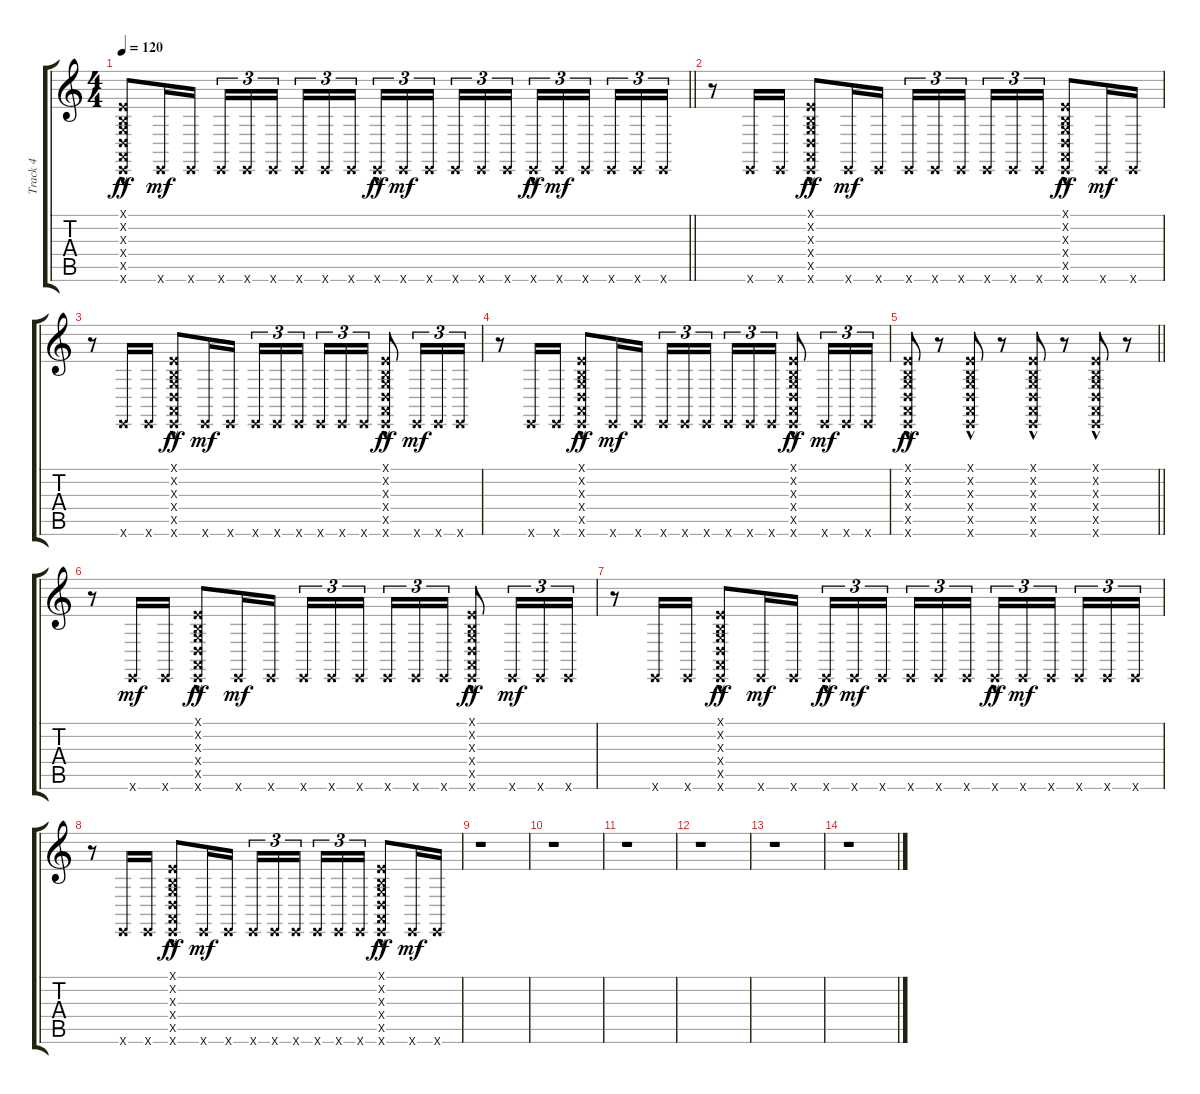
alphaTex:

\track ("Track 4" "Track 4") {instrument woodblock}
\staff {score tabs}
\tuning (E4 B3 G3 D3 A2 E2) {hide}
\ts (4 4)
\tempo 120
\clef g2
\barLineRight lightlight
\ks c
(0.1{hac x} 0.2{hac x} 0.3{hac x} 0.4{hac x} 0.5{hac x} 0.6{hac x}).8{dy ff} 0.6{x}.16{dy mf} 0.6{x}.16 0.6{x}.16{tu (3 2)} 0.6{x}.16{tu (3 2)} 0.6{x}.16{tu (3 2) beam splitsecondary} 0.6{x}.16{tu (3 2)} 0.6{x}.16{tu (3 2)} 0.6{x}.16{tu (3 2)} 0.6{hac x}.16{tu (3 2) dy ff} 0.6{x}.16{tu (3 2) dy mf} 0.6{x}.16{tu (3 2) beam splitsecondary} 0.6{x}.16{tu (3 2)} 0.6{x}.16{tu (3 2)} 0.6{x}.16{tu (3 2)} 0.6{hac x}.16{tu (3 2) dy ff} 0.6{x}.16{tu (3 2) dy mf} 0.6{x}.16{tu (3 2) beam splitsecondary} 0.6{x}.16{tu (3 2)} 0.6{x}.16{tu (3 2)} 0.6{x}.16{tu (3 2)} |
r.8 0.6{x}.16 0.6{x}.16 (0.1{hac x} 0.2{hac x} 0.3{hac x} 0.4{hac x} 0.5{hac x} 0.6{hac x}).8{dy ff} 0.6{x}.16{dy mf} 0.6{x}.16 0.6{x}.16{tu (3 2)} 0.6{x}.16{tu (3 2)} 0.6{x}.16{tu (3 2) beam splitsecondary} 0.6{x}.16{tu (3 2)} 0.6{x}.16{tu (3 2)} 0.6{x}.16{tu (3 2)} (0.1{hac x} 0.2{hac x} 0.3{hac x} 0.4{hac x} 0.5{hac x} 0.6{hac x}).8{dy ff} 0.6{x}.16{dy mf} 0.6{x}.16 |
r.8 0.6{x}.16 0.6{x}.16 (0.1{hac x} 0.2{hac x} 0.3{hac x} 0.4{hac x} 0.5{hac x} 0.6{hac x}).8{dy ff} 0.6{x}.16{dy mf} 0.6{x}.16 0.6{x}.16{tu (3 2)} 0.6{x}.16{tu (3 2)} 0.6{x}.16{tu (3 2) beam splitsecondary} 0.6{x}.16{tu (3 2)} 0.6{x}.16{tu (3 2)} 0.6{x}.16{tu (3 2)} (0.1{hac x} 0.2{hac x} 0.3{hac x} 0.4{hac x} 0.5{hac x} 0.6{hac x}).8{dy ff} 0.6{x}.16{tu (3 2) dy mf} 0.6{x}.16{tu (3 2)} 0.6{x}.16{tu (3 2)} |
r.8 0.6{x}.16 0.6{x}.16 (0.1{hac x} 0.2{hac x} 0.3{hac x} 0.4{hac x} 0.5{hac x} 0.6{hac x}).8{dy ff} 0.6{x}.16{dy mf} 0.6{x}.16 0.6{x}.16{tu (3 2)} 0.6{x}.16{tu (3 2)} 0.6{x}.16{tu (3 2) beam splitsecondary} 0.6{x}.16{tu (3 2)} 0.6{x}.16{tu (3 2)} 0.6{x}.16{tu (3 2)} (0.1{hac x} 0.2{hac x} 0.3{hac x} 0.4{hac x} 0.5{hac x} 0.6{hac x}).8{dy ff} 0.6{x}.16{tu (3 2) dy mf} 0.6{x}.16{tu (3 2)} 0.6{x}.16{tu (3 2)} |
\barLineRight lightlight
(0.1{hac x} 0.2{hac x} 0.3{hac x} 0.4{hac x} 0.5{hac x} 0.6{hac x}).8{dy ff} r.8 (0.1{hac x} 0.2{hac x} 0.3{hac x} 0.4{hac x} 0.5{hac x} 0.6{hac x}).8 r.8 (0.1{hac x} 0.2{hac x} 0.3{hac x} 0.4{hac x} 0.5{hac x} 0.6{hac x}).8 r.8 (0.1{hac x} 0.2{hac x} 0.3{hac x} 0.4{hac x} 0.5{hac x} 0.6{hac x}).8 r.8 |
r.8 0.6{x}.16{dy mf} 0.6{x}.16 (0.1{hac x} 0.2{hac x} 0.3{hac x} 0.4{hac x} 0.5{hac x} 0.6{hac x}).8{dy ff} 0.6{x}.16{dy mf} 0.6{x}.16 0.6{x}.16{tu (3 2)} 0.6{x}.16{tu (3 2)} 0.6{x}.16{tu (3 2) beam splitsecondary} 0.6{x}.16{tu (3 2)} 0.6{x}.16{tu (3 2)} 0.6{x}.16{tu (3 2)} (0.1{hac x} 0.2{hac x} 0.3{hac x} 0.4{hac x} 0.5{hac x} 0.6{hac x}).8{dy ff} 0.6{x}.16{tu (3 2) dy mf} 0.6{x}.16{tu (3 2)} 0.6{x}.16{tu (3 2)} |
r.8 0.6{x}.16 0.6{x}.16 (0.1{hac x} 0.2{hac x} 0.3{hac x} 0.4{hac x} 0.5{hac x} 0.6{hac x}).8{dy ff} 0.6{x}.16{dy mf} 0.6{x}.16 0.6{hac x}.16{tu (3 2) dy ff} 0.6{x}.16{tu (3 2) dy mf} 0.6{x}.16{tu (3 2) beam splitsecondary} 0.6{x}.16{tu (3 2)} 0.6{x}.16{tu (3 2)} 0.6{x}.16{tu (3 2)} 0.6{hac x}.16{tu (3 2) dy ff} 0.6{x}.16{tu (3 2) dy mf} 0.6{x}.16{tu (3 2) beam splitsecondary} 0.6{x}.16{tu (3 2)} 0.6{x}.16{tu (3 2)} 0.6{x}.16{tu (3 2)} |
r.8 0.6{x}.16 0.6{x}.16 (0.1{hac x} 0.2{hac x} 0.3{hac x} 0.4{hac x} 0.5{hac x} 0.6{hac x}).8{dy ff} 0.6{x}.16{dy mf} 0.6{x}.16 0.6{x}.16{tu (3 2)} 0.6{x}.16{tu (3 2)} 0.6{x}.16{tu (3 2) beam splitsecondary} 0.6{x}.16{tu (3 2)} 0.6{x}.16{tu (3 2)} 0.6{x}.16{tu (3 2)} (0.1{hac x} 0.2{hac x} 0.3{hac x} 0.4{hac x} 0.5{hac x} 0.6{hac x}).8{dy ff} 0.6{x}.16{dy mf} 0.6{x}.16 |
r.1 |
r.1 |
r.1 |
r.1 |
r.1 |
r.1
